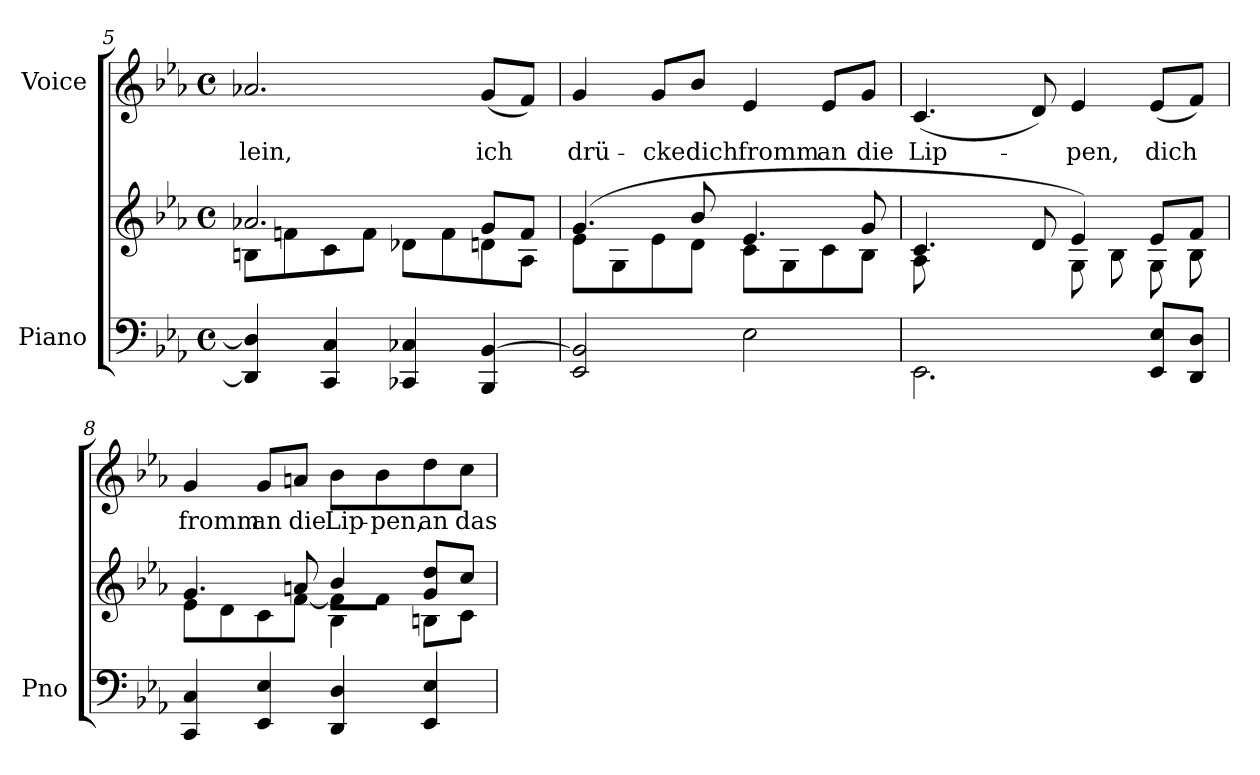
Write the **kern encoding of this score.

**kern	**kern	**kern	**text
*part2	*part2	*part1	*part1
*staff3	*staff2	*staff1	*staff1
*I"Piano	*	*I"Voice	*
*I'Pno	*	*	*
!!LO:LB:g=z
*clefF4	*clefG2	*clefG2	*
*k[b-e-a-]	*k[b-e-a-]	*k[b-e-a-]	*
*M4/4	*M4/4	*M4/4	*
*met(c)	*met(c)	*met(c)	*
=5	=5	=5	=5
*	*^	*	*
!	!	!	!	!LO:LY:b
4DD/] 4D/]	2.a-X/	8Bn\L	2.a-X/	-lein,
.	.	8fn\	.	.
4CC/ 4C/	.	8c\	.	.
.	.	8f\J	.	.
4CC-X/ 4C-X/	.	8d-X\L	.	.
.	.	8f\	.	.
!	!	!	!	!LO:LY:b
4BBB-/ [4BB-/	8g/L	8dn\	(<8g/L	ich
.	8f/J	8A-\J	8f/J)	.
=6	=6	=6	=6	=6
!	!	!	!	!LO:LY:b
2EE-/ 2BB-/]	(>4.g/	8e-\L	4g/	drü-
.	.	8G\	.	.
!	!	!	!	!LO:LY:b
.	.	8e-\	8g/L	-cke
!	!	!	!	!LO:LY:b
.	8b-/	8d\J	8b-/J	dich
!	!	!	!	!LO:LY:b
2E-\	4.e-/	8c\L	4e-/	fromm
.	.	8G\	.	.
!	!	!	!	!LO:LY:b
.	.	8c\	8e-/L	an
!	!	!	!	!LO:LY:b
.	8g/	8B-\J	8g/J	die
=7	=7	=7	=7	=7
*^	*	*	*	*
!	!	!	!	!	!LO:LY:b
8ryy	2.EE-\	4.c/	8A-\L	(<4.c/	Lip-
8E-/	.	.	4.ryy	.	.
8A-/	.	.	.	.	.
8F/J	.	8d/	.	8d/)	.
!	!	!	!	!	!LO:LY:b
2ryy	.	4e-/)	8G\L	4e-/	-pen,
.	.	.	8B-\	.	.
!	!	!	!	!	!LO:LY:b
.	8EE-/ 8E-/L	8e-/L	8G\	(<8e-/L	dich
.	8DD/ 8D/J	8f/J	8B-\J	8f/J)	.
=8	=8	=8	=8	=8	=8
*	*	*	*^	*	*
!	!	!	!	!	!	!LO:LY:b
*v	*v	*	*	*	*	*
4CC/ 4C/	4.g/	8e-\L	2ryy	4g/	fromm
.	.	8d\	.	.	.
!	!	!	!	!	!LO:LY:b
4EE-/ 4E-/	.	8c\	.	8g/L	an
!	!	!	!	!	!LO:LY:b
.	8an/	[8f\J	.	8an/J	die
!	!	!	!	!	!LO:LY:b
4DD/ 4D/	4b-/	8f\L]	4B-\	8b-\L	Lip-
!	!	!	!	!	!LO:LY:b
.	.	8f\J	.	8b-\	-pen,
!	!	!	!	!	!LO:LY:b
4EE-/ 4E-/	8g/ 8dd/L	8Bn\L	4ryy	8dd\	an
!	!	!	!	!	!LO:LY:b
.	8cc/J	8c\J	.	8cc\J	das
*	*v	*v	*v	*	*
=	=	=	=
*-	*-	*-	*-
